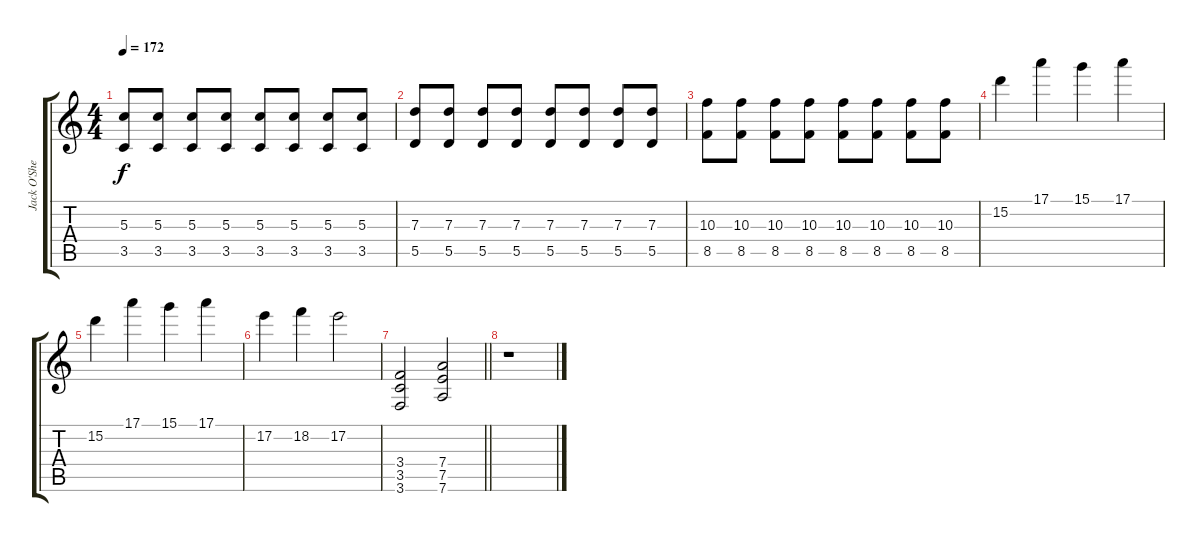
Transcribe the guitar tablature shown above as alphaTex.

\track ("Jack O'Shea" "Jack O'She") {instrument overdrivenguitar}
\staff {score tabs}
\tuning (E4 B3 G3 D3 A2 D2) {hide}
\ts (4 4)
\tempo 172
\clef g2
\ks c
(5.3 3.5).8{dy f} (5.3 3.5).8 (5.3 3.5).8 (5.3 3.5).8 (5.3 3.5).8 (5.3 3.5).8 (5.3 3.5).8 (5.3 3.5).8 |
(7.3 5.5).8 (7.3 5.5).8 (7.3 5.5).8 (7.3 5.5).8 (7.3 5.5).8 (7.3 5.5).8 (7.3 5.5).8 (7.3 5.5).8 |
(10.3 8.5).8 (10.3 8.5).8 (10.3 8.5).8 (10.3 8.5).8 (10.3 8.5).8 (10.3 8.5).8 (10.3 8.5).8 (10.3 8.5).8 |
15.2.4 17.1.4 15.1.4 17.1.4 |
15.2.4 17.1.4 15.1.4 17.1.4 |
17.2.4 18.2.4 17.2.2 |
\barLineRight lightlight
(3.4 3.5 3.6).2 (7.4 7.5 7.6).2 |
r.1
